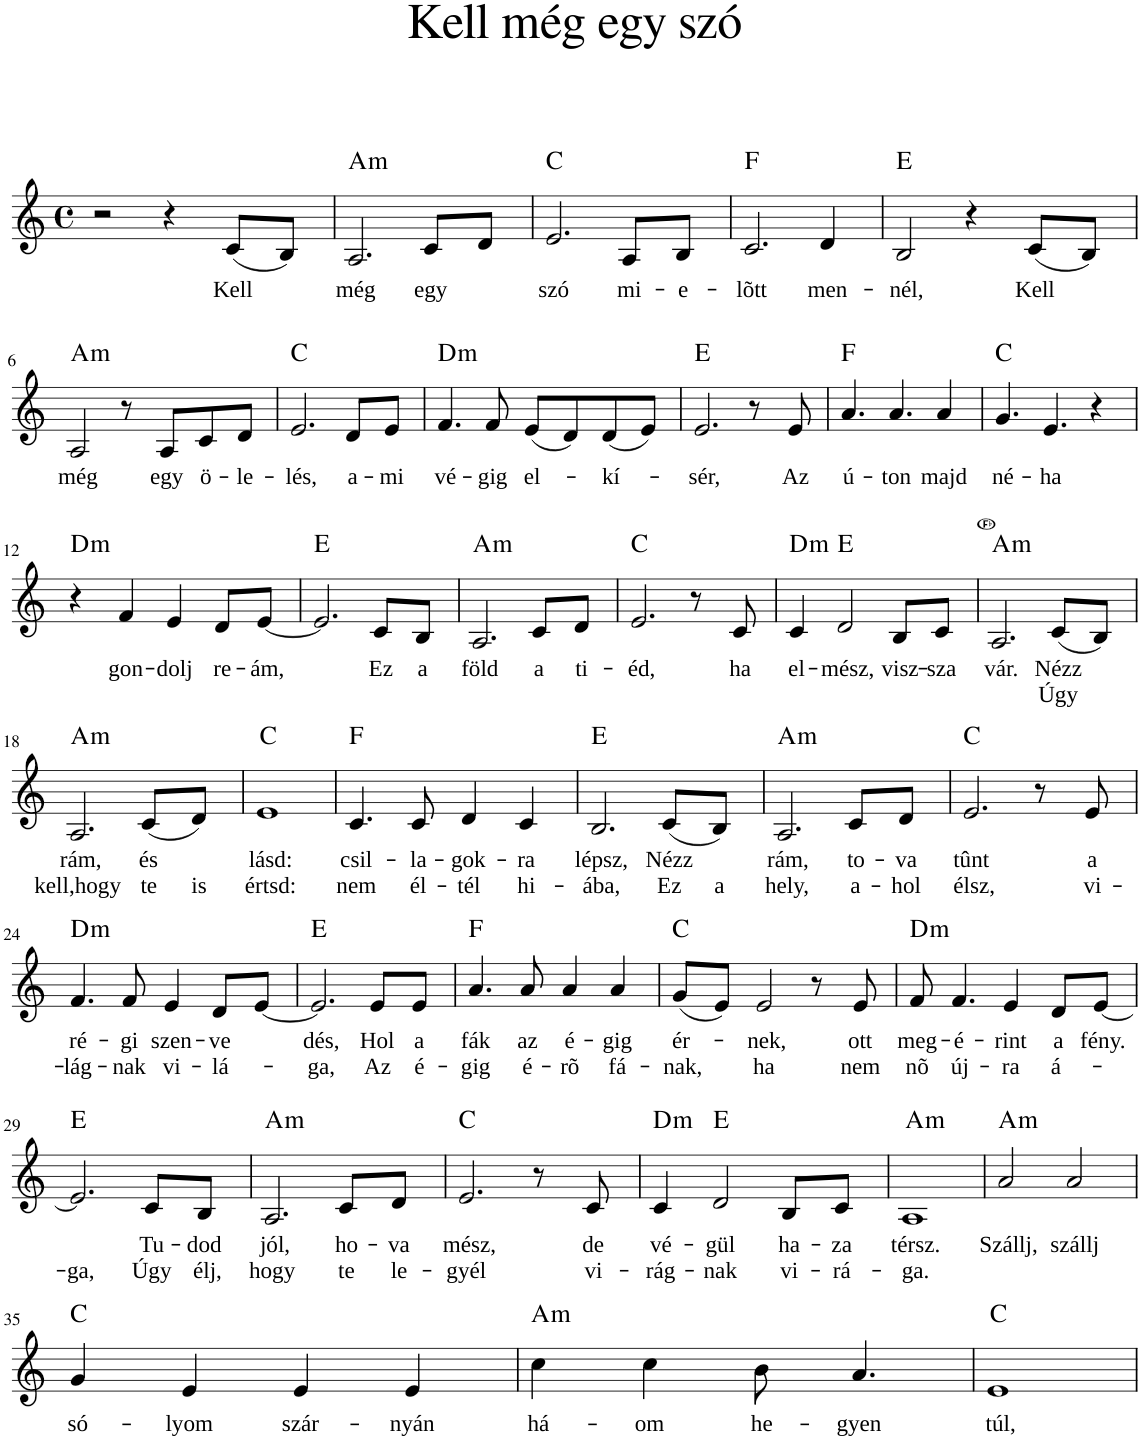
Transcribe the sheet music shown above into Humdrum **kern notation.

**kern	**text	**text	**harte
*part1	*part1	*part1	*part1
*staff1	*staff1	*staff1	*
*I"Piano	*	*	*
*I'Pno	*	*	*
*clefG2	*	*	*
*k[]	*	*	*
*M4/4	*	*	*
*met(c)	*	*	*
=1	=1	=1	=1
2r	.	.	.
4r	.	.	.
!	!LO:LY:b	!	!
(8c/L	Kell	.	.
8B/J)	.	.	.
=2	=2	=2	=2
!	!LO:LY:b	!	!LO:H:kt=m
2.A/	még	.	A:min
!	!LO:LY:b	!	!
8c/L	egy	.	.
8d/J	.	.	.
=3	=3	=3	=3
!	!LO:LY:b	!	!
2.e/	szó	.	C:maj
!	!LO:LY:b	!	!
8A/L	mi-	.	.
!	!LO:LY:b	!	!
8B/J	-e-	.	.
=4	=4	=4	=4
!	!LO:LY:b	!	!
2.c/	-lõtt	.	F:maj
!	!LO:LY:b	!	!
4d/	men-	.	.
=5	=5	=5	=5
!	!LO:LY:b	!	!
2B/	-nél,	.	E:maj
4r	.	.	.
!	!LO:LY:b	!	!
(8c/L	Kell	.	.
8B/J)	.	.	.
!!LO:LB:g=z
=6	=6	=6	=6
!	!LO:LY:b	!	!LO:H:kt=m
2A/	még	.	A:min
8r	.	.	.
!	!LO:LY:b	!	!
8A/L	egy	.	.
!	!LO:LY:b	!	!
8c/	ö-	.	.
!	!LO:LY:b	!	!
8d/J	-le-	.	.
=7	=7	=7	=7
!	!LO:LY:b	!	!
2.e/	-lés,	.	C:maj
!	!LO:LY:b	!	!
8d/L	a-	.	.
!	!LO:LY:b	!	!
8e/J	-mi	.	.
=8	=8	=8	=8
!	!LO:LY:b	!	!LO:H:kt=m
4.f/	vé-	.	D:min
!	!LO:LY:b	!	!
8f/	-gig	.	.
!	!LO:LY:b	!	!
(8e/L	el-	.	.
8d/)	.	.	.
!	!LO:LY:b	!	!
(8d/	-kí-	.	.
8e/J)	.	.	.
=9	=9	=9	=9
!	!LO:LY:b	!	!
2.e/	-sér,	.	E:maj
8r	.	.	.
!	!LO:LY:b	!	!
8e/	Az	.	.
=10	=10	=10	=10
!	!LO:LY:b	!	!
4.a/	ú-	.	F:maj
!	!LO:LY:b	!	!
4.a/	-ton	.	.
!	!LO:LY:b	!	!
4a/	majd	.	.
=11	=11	=11	=11
!	!LO:LY:b	!	!
4.g/	né-	.	C:maj
!	!LO:LY:b	!	!
4.e/	-ha	.	.
4r	.	.	.
!!LO:LB:g=z
=12	=12	=12	=12
!	!	!	!LO:H:kt=m
4r	.	.	D:min
!	!LO:LY:b	!	!
4f/	gon-	.	.
!	!LO:LY:b	!	!
4e/	-dolj	.	.
!	!LO:LY:b	!	!
8d/L	re-	.	.
!	!LO:LY:b	!	!
[8e/J	-ám,	.	.
=13	=13	=13	=13
2.e/]	.	.	E:maj
!	!LO:LY:b	!	!
8c/L	Ez	.	.
!	!LO:LY:b	!	!
8B/J	a	.	.
=14	=14	=14	=14
!	!LO:LY:b	!	!LO:H:kt=m
2.A/	föld	.	A:min
!	!LO:LY:b	!	!
8c/L	a	.	.
!	!LO:LY:b	!	!
8d/J	ti-	.	.
=15	=15	=15	=15
!	!LO:LY:b	!	!
2.e/	-éd,	.	C:maj
8r	.	.	.
!	!LO:LY:b	!	!
8c/	ha	.	.
=16	=16	=16	=16
!	!LO:LY:b	!	!LO:H:kt=m
4c/	el-	.	D:min
!	!LO:LY:b	!	!
2d/	-mész,	.	E:maj
!	!LO:LY:b	!	!
8B/L	visz-	.	.
!	!LO:LY:b	!	!
8c/J	-sza	.	.
=17	=17	=17	=17
!	!LO:LY:b	!	!LO:H:kt=m
2.A/	vár.	.	A:min
!	!LO:LY:b	!LO:LY:b	!
(8c/L	Nézz	Úgy	.
8B/J)	.	.	.
!!LO:LB:g=z
=18	=18	=18	=18
!	!LO:LY:b	!LO:LY:b	!LO:H:kt=m
2.A/	rám,	kell,hogy	A:min
!	!LO:LY:b	!LO:LY:b	!
(8c/L	és	te	.
!	!	!LO:LY:b	!
8d/J)	.	is	.
=19	=19	=19	=19
!	!LO:LY:b	!LO:LY:b	!
1e	lásd:	értsd:	C:maj
=20	=20	=20	=20
!	!LO:LY:b	!LO:LY:b	!
4.c/	csil-	nem	F:maj
!	!LO:LY:b	!LO:LY:b	!
8c/	-la-	él-	.
!	!LO:LY:b	!LO:LY:b	!
4d/	-gok-	-tél	.
!	!LO:LY:b	!LO:LY:b	!
4c/	-ra	hi-	.
=21	=21	=21	=21
!	!LO:LY:b	!LO:LY:b	!
2.B/	lépsz,	-ába,	E:maj
!	!LO:LY:b	!LO:LY:b	!
(8c/L	Nézz	Ez	.
!	!	!LO:LY:b	!
8B/J)	.	a	.
=22	=22	=22	=22
!	!LO:LY:b	!LO:LY:b	!LO:H:kt=m
2.A/	rám,	hely,	A:min
!	!LO:LY:b	!LO:LY:b	!
8c/L	to-	a-	.
!	!LO:LY:b	!LO:LY:b	!
8d/J	-va	-hol	.
=23	=23	=23	=23
!	!LO:LY:b	!LO:LY:b	!
2.e/	tûnt	élsz,	C:maj
8r	.	.	.
!	!LO:LY:b	!LO:LY:b	!
8e/	a	vi-	.
!!LO:LB:g=z
=24	=24	=24	=24
!	!LO:LY:b	!LO:LY:b	!LO:H:kt=m
4.f/	ré-	-lág-	D:min
!	!LO:LY:b	!LO:LY:b	!
8f/	-gi	-nak	.
!	!LO:LY:b	!LO:LY:b	!
4e/	szen-	vi-	.
!	!LO:LY:b	!LO:LY:b	!
8d/L	-ve	-lá-	.
[8e/J	.	.	.
=25	=25	=25	=25
!	!LO:LY:b	!LO:LY:b	!
2.e/]	dés,	-ga,	E:maj
!	!LO:LY:b	!LO:LY:b	!
8e/L	Hol	Az	.
!	!LO:LY:b	!LO:LY:b	!
8e/J	a	é-	.
=26	=26	=26	=26
!	!LO:LY:b	!LO:LY:b	!
4.a/	fák	-gig	F:maj
!	!LO:LY:b	!LO:LY:b	!
8a/	az	é-	.
!	!LO:LY:b	!LO:LY:b	!
4a/	é-	-rõ	.
!	!LO:LY:b	!LO:LY:b	!
4a/	-gig	fá-	.
=27	=27	=27	=27
!	!LO:LY:b	!LO:LY:b	!
(8g/L	ér-	-nak,	C:maj
8e/J)	.	.	.
!	!LO:LY:b	!LO:LY:b	!
2e/	-nek,	ha	.
8r	.	.	.
!	!LO:LY:b	!LO:LY:b	!
8e/	ott	nem	.
=28	=28	=28	=28
!	!LO:LY:b	!LO:LY:b	!LO:H:kt=m
8f/	meg-	nõ	D:min
!	!LO:LY:b	!LO:LY:b	!
4.f/	-é-	új-	.
!	!LO:LY:b	!LO:LY:b	!
4e/	-rint	-ra	.
!	!LO:LY:b	!LO:LY:b	!
8d/L	a	á-	.
!	!LO:LY:b	!	!
[8e/J	fény.	.	.
!!LO:LB:g=z
=29	=29	=29	=29
!	!	!LO:LY:b	!
2.e/]	.	-ga,	E:maj
!	!LO:LY:b	!LO:LY:b	!
8c/L	Tu-	Úgy	.
!	!LO:LY:b	!LO:LY:b	!
8B/J	-dod	élj,	.
=30	=30	=30	=30
!	!LO:LY:b	!LO:LY:b	!LO:H:kt=m
2.A/	jól,	hogy	A:min
!	!LO:LY:b	!LO:LY:b	!
8c/L	ho-	te	.
!	!LO:LY:b	!LO:LY:b	!
8d/J	-va	le-	.
=31	=31	=31	=31
!	!LO:LY:b	!LO:LY:b	!
2.e/	mész,	-gyél	C:maj
8r	.	.	.
!	!LO:LY:b	!LO:LY:b	!
8c/	de	vi-	.
=32	=32	=32	=32
!	!LO:LY:b	!LO:LY:b	!LO:H:kt=m
4c/	vé-	-rág-	D:min
!	!LO:LY:b	!LO:LY:b	!
2d/	-gül	-nak	E:maj
!	!LO:LY:b	!LO:LY:b	!
8B/L	ha-	vi-	.
!	!LO:LY:b	!LO:LY:b	!
8c/J	-za	-rá-	.
=33	=33	=33	=33
!	!LO:LY:b	!LO:LY:b	!LO:H:kt=m
1A	térsz.	-ga.	A:min
=34	=34	=34	=34
!	!LO:LY:b	!	!LO:H:kt=m
2a/	Szállj,	.	A:min
!	!LO:LY:b	!	!
2a/	szállj	.	.
!!LO:LB:g=z
=35	=35	=35	=35
!	!LO:LY:b	!	!
4g/	só-	.	C:maj
!	!LO:LY:b	!	!
4e/	-lyom	.	.
!	!LO:LY:b	!	!
4e/	szár-	.	.
!	!LO:LY:b	!	!
4e/	-nyán	.	.
=36	=36	=36	=36
!	!LO:LY:b	!	!LO:H:kt=m
4cc\	há-	.	A:min
!	!LO:LY:b	!	!
4cc\	-om	.	.
!	!LO:LY:b	!	!
8b\	he-	.	.
!	!LO:LY:b	!	!
4.a/	-gyen	.	.
=37	=37	=37	=37
!	!LO:LY:b	!	!
1e	túl,	.	C:maj
=	=	=	=
*-	*-	*-	*-
